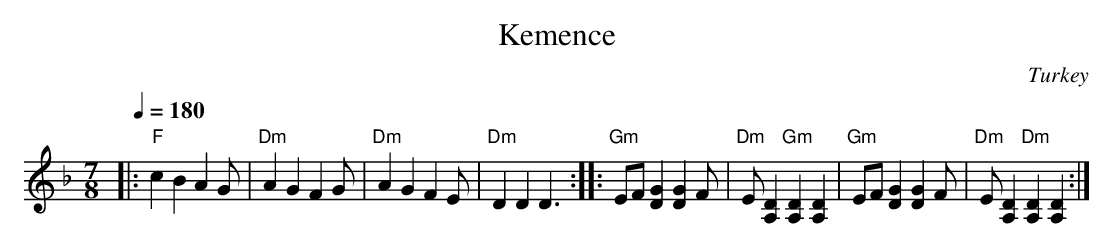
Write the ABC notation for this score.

X:1
T:Kemence
O:Turkey
L:1/8
M:7/8
Q:1/4=180
K:Dm
|:  "F"c2 B2 A2 G| "Dm"A2 G2 F2 G|  "Dm"A2 G2 F2 E|  "Dm"D2 D2 D3:|\
|: "Gm" EF [G2D2] [G2D2] F|"Dm"E [D2A,2] "Gm" [D2A,2] [D2A,2]|\
"Gm" EF [G2D2] [G2D2] F|"Dm"E [D2A,2]"Dm" [D2A,2] [D2A,2] :|
